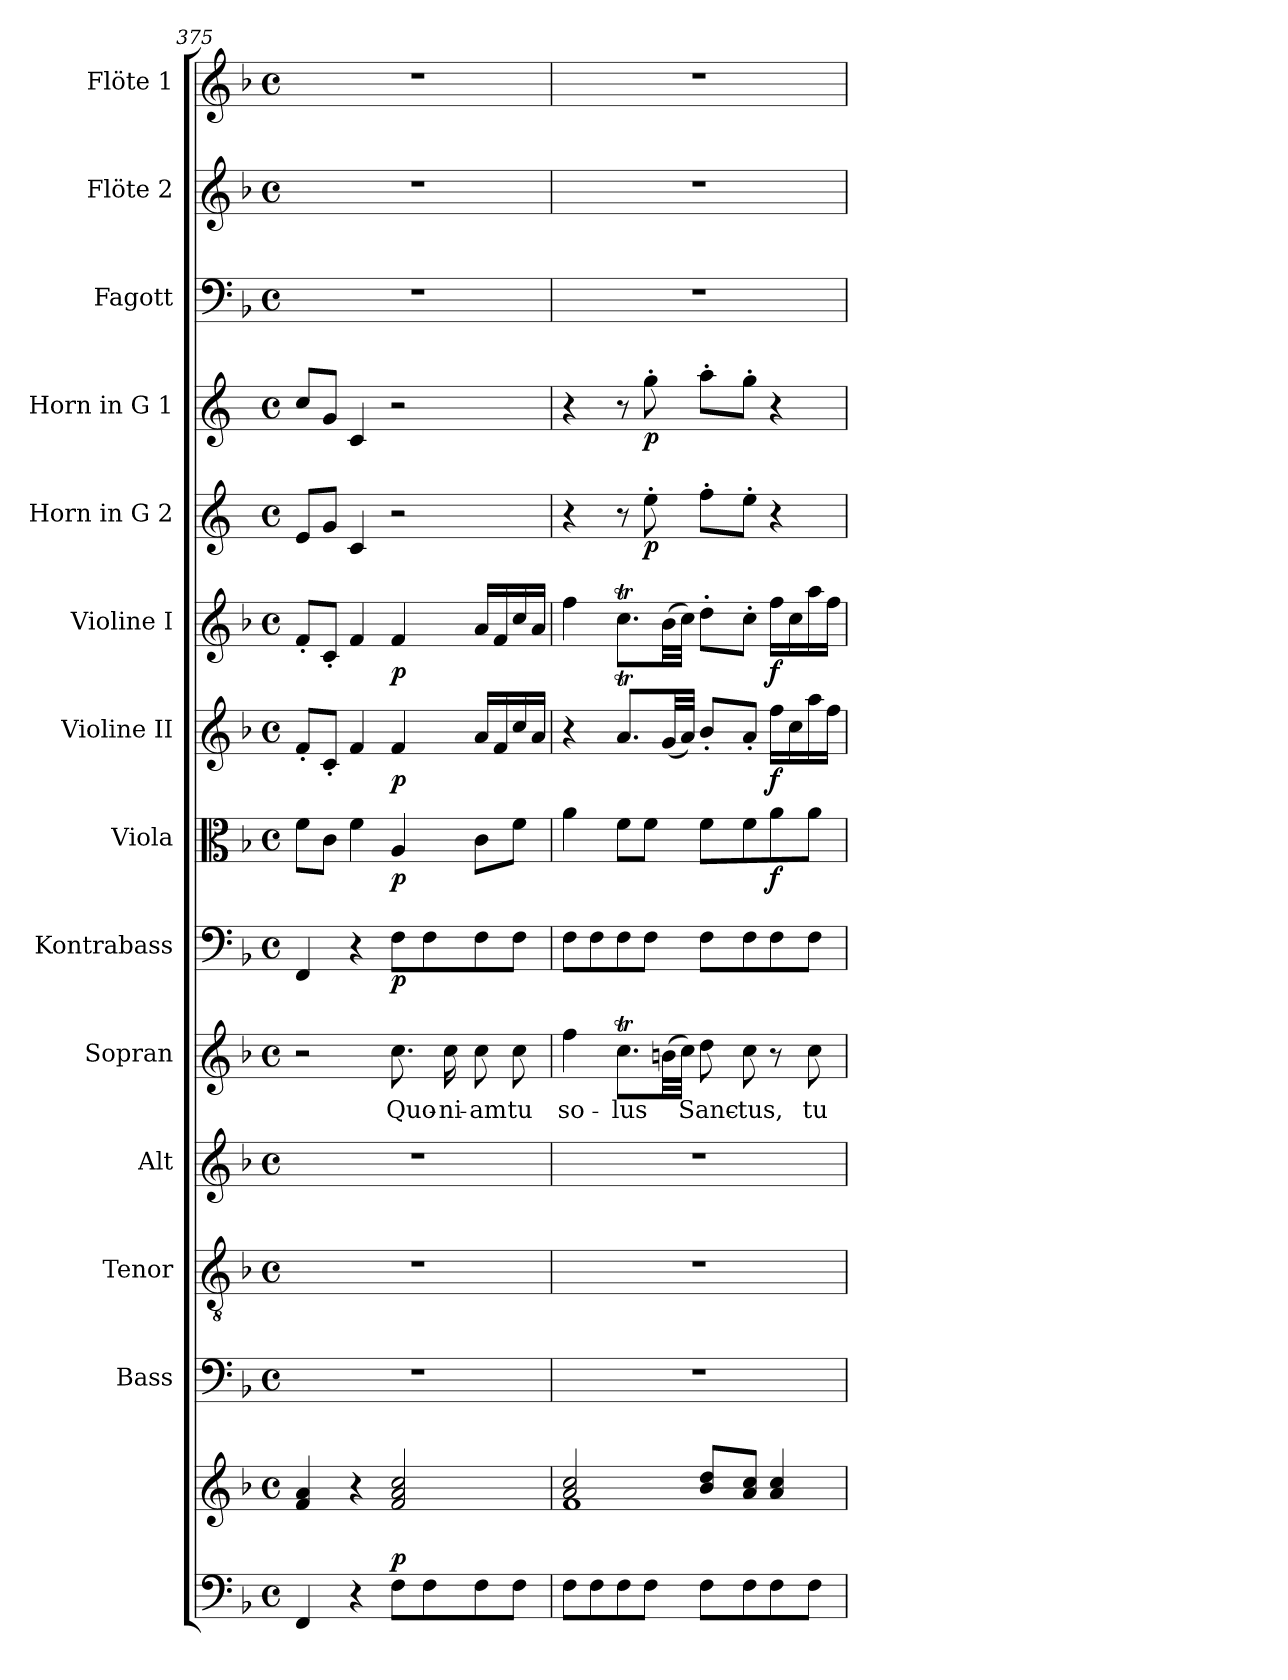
**kern	**kern	**dynam	**kern	**kern	**kern	**kern	**text	**kern	**dynam	**kern	**dynam	**kern	**dynam	**kern	**dynam	**kern	**dynam	**kern	**dynam	**kern	**kern	**kern
*part14	*part14	*part14	*part13	*part12	*part11	*part10	*part10	*part9	*part9	*part8	*part8	*part7	*part7	*part6	*part6	*part5	*part5	*part4	*part4	*part3	*part2	*part1
*staff15	*staff14	*staff14/15	*staff13	*staff12	*staff11	*staff10	*staff10	*staff9	*staff9	*staff8	*staff8	*staff7	*staff7	*staff6	*staff6	*staff5	*staff5	*staff4	*staff4	*staff3	*staff2	*staff1
*	*	*	*I"Bass	*I"Tenor	*I"Alt	*I"Sopran	*	*I"Kontrabass	*	*I"Viola	*	*I"Violine II	*	*I"Violine I	*	*I"Horn in G 2	*	*I"Horn in G 1	*	*I"Fagott	*I"Flöte 2	*I"Flöte 1
*	*	*	*I'B.	*I'T.	*I'A.	*I'S.	*	*I'Kb.	*	*I'Vla.	*	*I'Vl. II	*	*I'Vl. I	*	*	*	*	*	*I'Fg.	*I'Fl. 2	*I'Fl. 1
!!LO:PB:g=z
*clefF4	*clefG2	*	*clefF4	*clefGv2	*clefG2	*clefG2	*	*clefF4	*	*clefC3	*	*clefG2	*	*clefG2	*	*clefG2	*	*clefG2	*	*clefF4	*clefG2	*clefG2
*	*	*	*	*	*	*	*	*ITrd7c12	*	*	*	*	*	*	*	*ITrd4c7	*	*ITrd4c7	*	*	*	*
*k[b-]	*k[b-]	*	*k[b-]	*k[b-]	*k[b-]	*k[b-]	*	*k[b-]	*	*k[b-]	*	*k[b-]	*	*k[b-]	*	*k[b-]	*	*k[b-]	*	*k[b-]	*k[b-]	*k[b-]
*F:	*F:	*	*F:	*F:	*F:	*F:	*	*F:	*	*F:	*	*F:	*	*F:	*	*F:	*	*F:	*	*F:	*F:	*F:
*M4/4	*M4/4	*	*M4/4	*M4/4	*M4/4	*M4/4	*	*M4/4	*	*M4/4	*	*M4/4	*	*M4/4	*	*M4/4	*	*M4/4	*	*M4/4	*M4/4	*M4/4
*met(c)	*met(c)	*	*met(c)	*met(c)	*met(c)	*met(c)	*	*met(c)	*	*met(c)	*	*met(c)	*	*met(c)	*	*met(c)	*	*met(c)	*	*met(c)	*met(c)	*met(c)
=375	=375	=375	=375	=375	=375	=375	=375	=375	=375	=375	=375	=375	=375	=375	=375	=375	=375	=375	=375	=375	=375	=375
4FF/	4f/ 4a/	.	1r	1r	1r	2r	.	4FFF/	.	8f\L	.	8f'</L	.	8f'</L	.	8A/L	.	8f/L	.	1r	1r	1r
.	.	.	.	.	.	.	.	.	.	8c\J	.	8c'</J	.	8c'</J	.	8c/J	.	8c/J	.	.	.	.
4r	4r	.	.	.	.	.	.	4r	.	4f\	.	4f/	.	4f/	.	4F/	.	4F/	.	.	.	.
!	!	!LO:DY:a=2	!	!	!	!	!LO:LY:b	!	!LO:DY:b	!	!LO:DY:b	!	!LO:DY:b	!	!LO:DY:b	!	!	!	!	!	!	!
8F\L	2f/ 2a/ 2cc/	p	.	.	.	8.cc\	Quo-	8FF\L	p	4A/	p	4f/	p	4f/	p	2r	.	2r	.	.	.	.
8F\	.	.	.	.	.	.	.	8FF\	.	.	.	.	.	.	.	.	.	.	.	.	.	.
!	!	!	!	!	!	!	!LO:LY:b	!	!	!	!	!	!	!	!	!	!	!	!	!	!	!
.	.	.	.	.	.	16cc\	-ni-	.	.	.	.	.	.	.	.	.	.	.	.	.	.	.
!	!	!	!	!	!	!	!LO:LY:b	!	!	!	!	!	!	!	!	!	!	!	!	!	!	!
8F\	.	.	.	.	.	8cc\	-am	8FF\	.	8c\L	.	16a/LL	.	16a/LL	.	.	.	.	.	.	.	.
.	.	.	.	.	.	.	.	.	.	.	.	16f/	.	16f/	.	.	.	.	.	.	.	.
!	!	!	!	!	!	!	!LO:LY:b	!	!	!	!	!	!	!	!	!	!	!	!	!	!	!
8F\J	.	.	.	.	.	8cc\	tu	8FF\J	.	8f\J	.	16cc/	.	16cc/	.	.	.	.	.	.	.	.
.	.	.	.	.	.	.	.	.	.	.	.	16a/JJ	.	16a/JJ	.	.	.	.	.	.	.	.
=376	=376	=376	=376	=376	=376	=376	=376	=376	=376	=376	=376	=376	=376	=376	=376	=376	=376	=376	=376	=376	=376	=376
*	*^	*	*	*	*	*	*	*	*	*	*	*	*	*	*	*	*	*	*	*	*	*
!	!	!	!	!	!	!	!	!LO:LY:b	!	!	!	!	!	!	!	!	!	!	!	!	!	!	!
8F\L	2a/ 2cc/	1f	.	1r	1r	1r	4ff\	so-	8FF\L	.	4a\	.	4r	.	4ff\	.	4r	.	4r	.	1r	1r	1r
8F\	.	.	.	.	.	.	.	.	8FF\	.	.	.	.	.	.	.	.	.	.	.	.	.	.
!	!	!	!	!	!	!	!	!LO:LY:b	!	!	!	!	!	!	!	!	!	!	!	!	!	!	!
8F\	.	.	.	.	.	.	8.ccT\L	-lus	8FF\	.	8f\L	.	8.at/L	.	8.ccT\L	.	8r	.	8r	.	.	.	.
!	!	!	!	!	!	!	!	!	!	!	!	!	!	!	!	!	!	!LO:DY:b	!	!LO:DY:b	!	!	!
8F\J	.	.	.	.	.	.	.	.	8FF\J	.	8f\J	.	.	.	.	.	8a'>\	p	8cc'>\	p	.	.	.
.	.	.	.	.	.	.	(>32bn\LL	.	.	.	.	.	(<32g/LL	.	(>32b-\LL	.	.	.	.	.	.	.	.
.	.	.	.	.	.	.	32cc\JJJ)	.	.	.	.	.	32a/JJJ)	.	32cc\JJJ)	.	.	.	.	.	.	.	.
!	!	!	!	!	!	!	!	!LO:LY:b	!	!	!	!	!	!	!	!	!	!	!	!	!	!	!
8F\L	8b-/ 8dd/L	.	.	.	.	.	8dd\	Sanc-	8FF\L	.	8f\L	.	8b-'</L	.	8dd'>\L	.	8b-'>\L	.	8dd'>\L	.	.	.	.
!	!	!	!	!	!	!	!	!LO:LY:b	!	!	!	!	!	!	!	!	!	!	!	!	!	!	!
8F\	8a/ 8cc/J	.	.	.	.	.	8cc\	-tus,	8FF\	.	8f\	.	8a'</J	.	8cc'>\J	.	8a'>\J	.	8cc'>\J	.	.	.	.
!	!	!	!	!	!	!	!	!	!	!	!	!LO:DY:b	!	!LO:DY:b	!	!LO:DY:b	!	!	!	!	!	!	!
8F\	4a/ 4cc/	.	.	.	.	.	8r	.	8FF\	.	8a\	f	16ff\LL	f	16ff\LL	f	4r	.	4r	.	.	.	.
.	.	.	.	.	.	.	.	.	.	.	.	.	16cc\	.	16cc\	.	.	.	.	.	.	.	.
!	!	!	!	!	!	!	!	!LO:LY:b	!	!	!	!	!	!	!	!	!	!	!	!	!	!	!
8F\J	.	.	.	.	.	.	8cc\	tu	8FF\J	.	8a\J	.	16aa\	.	16aa\	.	.	.	.	.	.	.	.
.	.	.	.	.	.	.	.	.	.	.	.	.	16ff\JJ	.	16ff\JJ	.	.	.	.	.	.	.	.
*	*v	*v	*	*	*	*	*	*	*	*	*	*	*	*	*	*	*	*	*	*	*	*	*
=	=	=	=	=	=	=	=	=	=	=	=	=	=	=	=	=	=	=	=	=	=	=
*-	*-	*-	*-	*-	*-	*-	*-	*-	*-	*-	*-	*-	*-	*-	*-	*-	*-	*-	*-	*-	*-	*-
